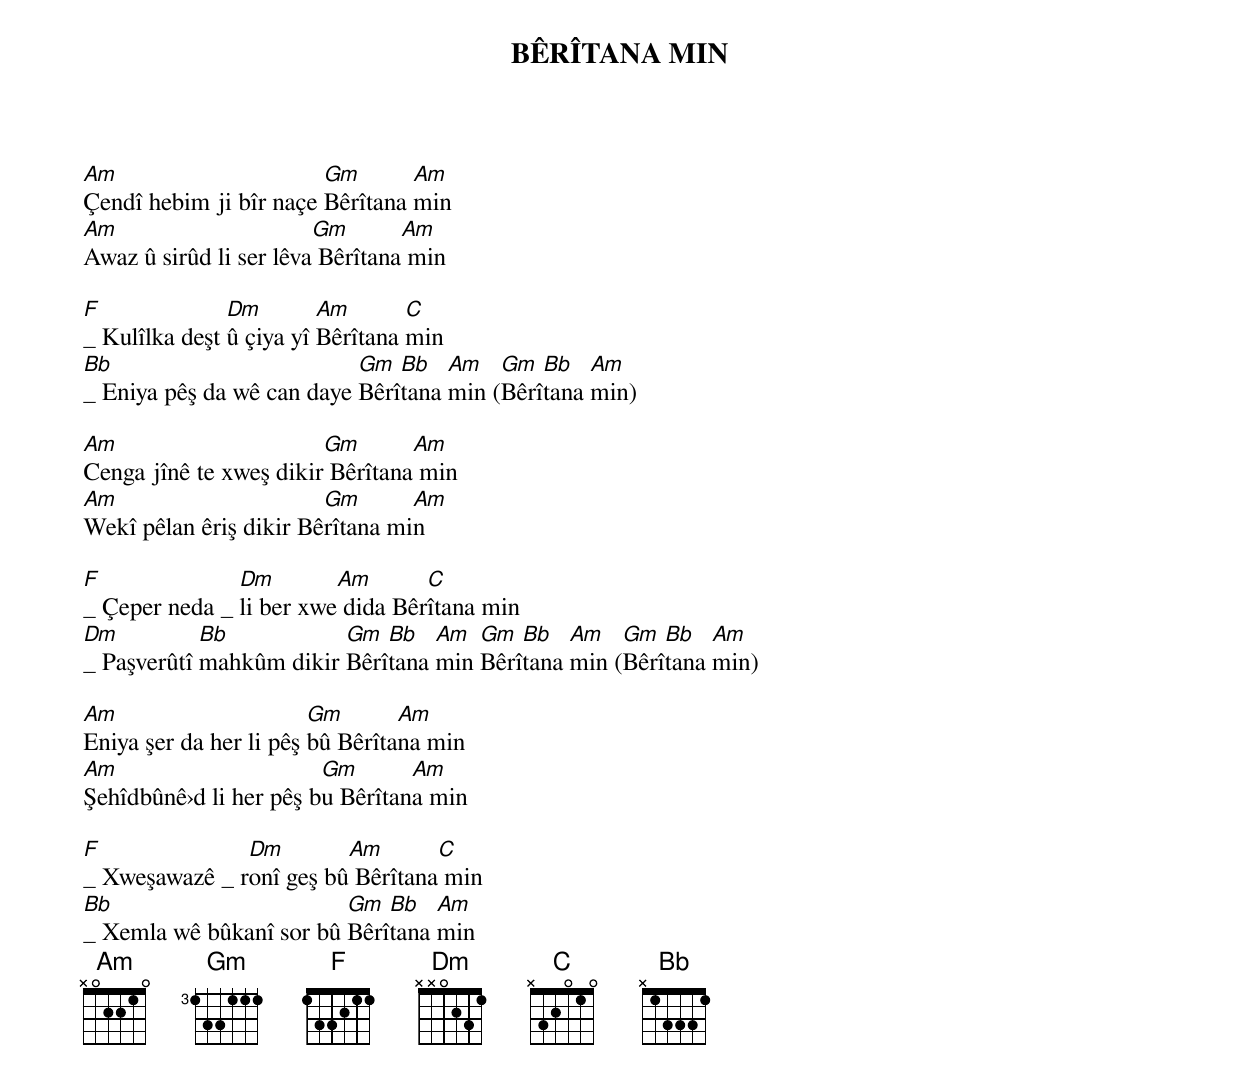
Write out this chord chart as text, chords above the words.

BÊRÎTANA MIN
Am                      Gm       Am
Çendî hebim ji bîr naçe Bêrîtana min
Am                      Gm       Am
Awaz û sirûd li ser lêva Bêrîtana min

F              Dm        Am       C
_ Kulîlka deşt û çiya yî Bêrîtana min
Bb                         Gm  Bb   Am   Gm  Bb   Am
_ Eniya pêş da wê can daye Bêrîtana min (Bêrîtana min)

Am                      Gm       Am
Cenga jînê te xweş dikir Bêrîtana min
Am                      Gm       Am
Wekî pêlan êriş dikir Bêrîtana min

F              Dm        Am       C
_ Çeper neda _ li ber xwe dida Bêrîtana min
Dm          Bb           Gm  Bb   Am  Gm  Bb   Am   Gm  Bb   Am
_ Paşverûtî mahkûm dikir Bêrîtana min Bêrîtana min (Bêrîtana min)

Am                      Gm       Am
Eniya şer da her li pêş bû Bêrîtana min
Am                      Gm       Am
Şehîdbûnê›d li her pêş bu Bêrîtana min

F              Dm        Am       C
_ Xweşawazê _ ronî geş bû Bêrîtana min
Bb                       Gm  Bb   Am
_ Xemla wê bûkanî sor bû Bêrîtana min
